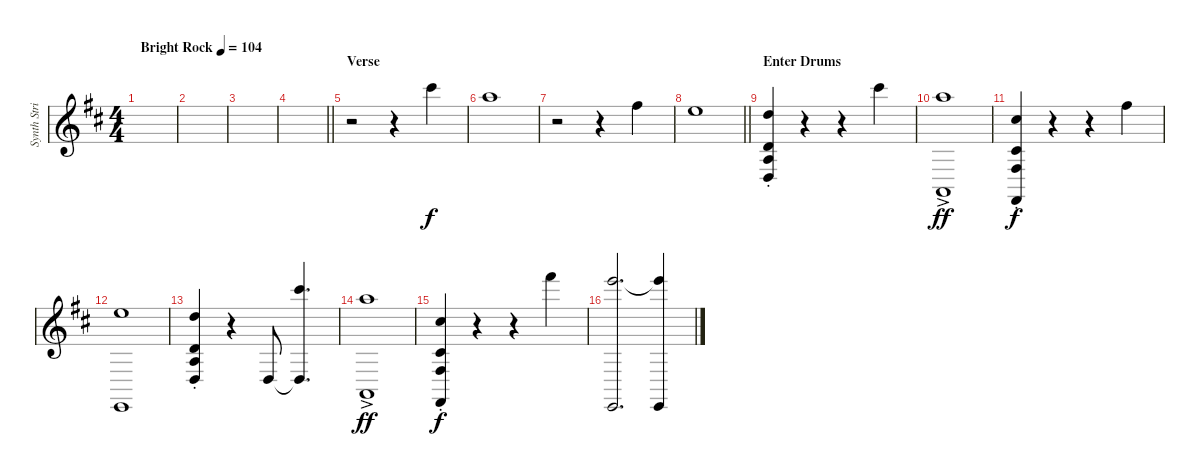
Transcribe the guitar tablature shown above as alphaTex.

\track ("Synth Strings" "Synth Stri") {instrument stringensemble2}
\staff {score}
\tuning (E4 B3 G3 D3 A2 E2) {hide}
\ts (4 4)
\tempo (104 "Bright Rock")
\clef g2
\ks d
|
|
|
\barLineRight lightlight
|
\section ("" "Verse")
r.2 r.4 21.1.4 |
17.1.1 |
r.2 r.4 14.1.4 |
\barLineRight lightlight
17.2.1 |
\section ("" "Enter Drums")
(10.1{st} 3.2{st} 2.3{st} 0.4{st}).4 r.4 r.4 21.1.4 |
(17.1{ac} 0.5).1{dy ff} |
(9.1{st} 2.2{st} 4.4{st} 2.6{st}).4{dy f} r.4 r.4 19.2.4 |
(17.2 0.6).1 |
(10.1{st} 3.2{st} 2.3{st} 0.4{st}).4 r.4 0.4.8 (21.1 0.4{t}).4{d} |
(17.1{ac} 0.5).1{dy ff} |
(9.1{st} 2.2{st} 4.4{st} 2.6{st}).4{dy f} r.4 r.4 26.1.4 |
(24.1 0.6).2{d} (24.1{t} 0.6).4
